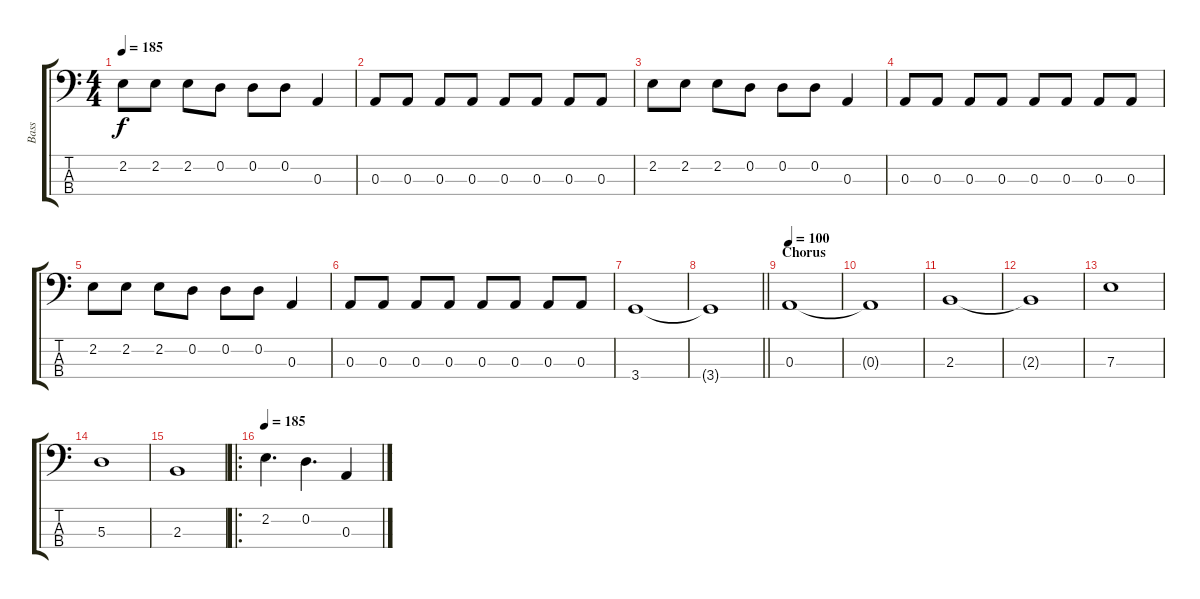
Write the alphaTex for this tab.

\track ("Bass" "Bass") {instrument electricbassfinger}
\staff {score tabs}
\tuning (G2 D2 A1 E1) {hide}
\ts (4 4)
\tempo 185
\clef f4
\ks c
2.2.8{dy f} 2.2.8 2.2.8 0.2.8 0.2.8 0.2.8 0.3.4 |
0.3.8 0.3.8 0.3.8 0.3.8 0.3.8 0.3.8 0.3.8 0.3.8 |
2.2.8 2.2.8 2.2.8 0.2.8 0.2.8 0.2.8 0.3.4 |
0.3.8 0.3.8 0.3.8 0.3.8 0.3.8 0.3.8 0.3.8 0.3.8 |
2.2.8 2.2.8 2.2.8 0.2.8 0.2.8 0.2.8 0.3.4 |
0.3.8 0.3.8 0.3.8 0.3.8 0.3.8 0.3.8 0.3.8 0.3.8 |
3.4.1 |
\barLineRight lightlight
3.4{t}.1 |
\section ("" "Chorus")
\tempo 100
0.3.1 |
0.3{t}.1 |
2.3.1 |
2.3{t}.1 |
7.3.1 |
5.3.1 |
2.3.1 |
\ro
\tempo 185
2.2.4{d} 0.2.4{d} 0.3.4
